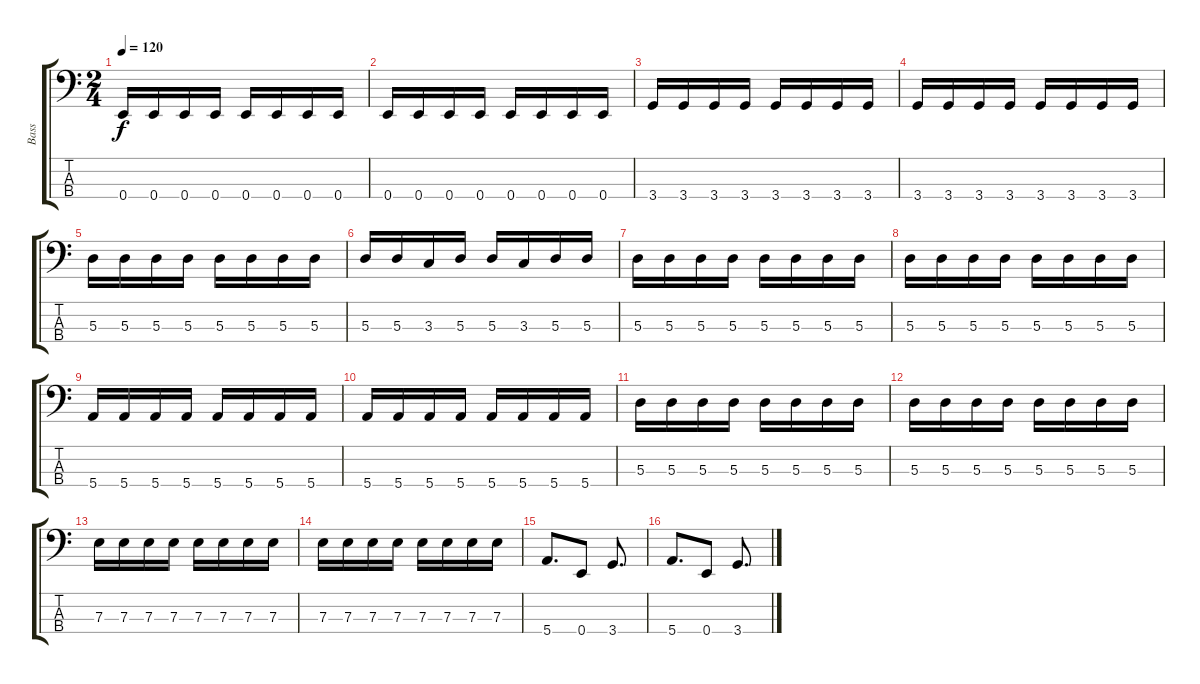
\track ("Bass" "Bass") {instrument electricbassfinger}
\staff {score tabs}
\tuning (G2 D2 A1 E1) {hide}
\ts (2 4)
\tempo 120
\clef f4
\ks aminor
0.4.16{dy f} 0.4.16 0.4.16 0.4.16 0.4.16 0.4.16 0.4.16 0.4.16 |
0.4.16 0.4.16 0.4.16 0.4.16 0.4.16 0.4.16 0.4.16 0.4.16 |
3.4.16 3.4.16 3.4.16 3.4.16 3.4.16 3.4.16 3.4.16 3.4.16 |
3.4.16 3.4.16 3.4.16 3.4.16 3.4.16 3.4.16 3.4.16 3.4.16 |
5.3.16 5.3.16 5.3.16 5.3.16 5.3.16 5.3.16 5.3.16 5.3.16 |
5.3.16 5.3.16 3.3.16 5.3.16 5.3.16 3.3.16 5.3.16 5.3.16 |
5.3.16 5.3.16 5.3.16 5.3.16 5.3.16 5.3.16 5.3.16 5.3.16 |
5.3.16 5.3.16 5.3.16 5.3.16 5.3.16 5.3.16 5.3.16 5.3.16 |
5.4.16 5.4.16 5.4.16 5.4.16 5.4.16 5.4.16 5.4.16 5.4.16 |
5.4.16 5.4.16 5.4.16 5.4.16 5.4.16 5.4.16 5.4.16 5.4.16 |
5.3.16 5.3.16 5.3.16 5.3.16 5.3.16 5.3.16 5.3.16 5.3.16 |
5.3.16 5.3.16 5.3.16 5.3.16 5.3.16 5.3.16 5.3.16 5.3.16 |
7.3.16 7.3.16 7.3.16 7.3.16 7.3.16 7.3.16 7.3.16 7.3.16 |
7.3.16 7.3.16 7.3.16 7.3.16 7.3.16 7.3.16 7.3.16 7.3.16 |
5.4.8{d} 0.4.8 3.4.8{d} |
5.4.8{d} 0.4.8 3.4.8{d}
